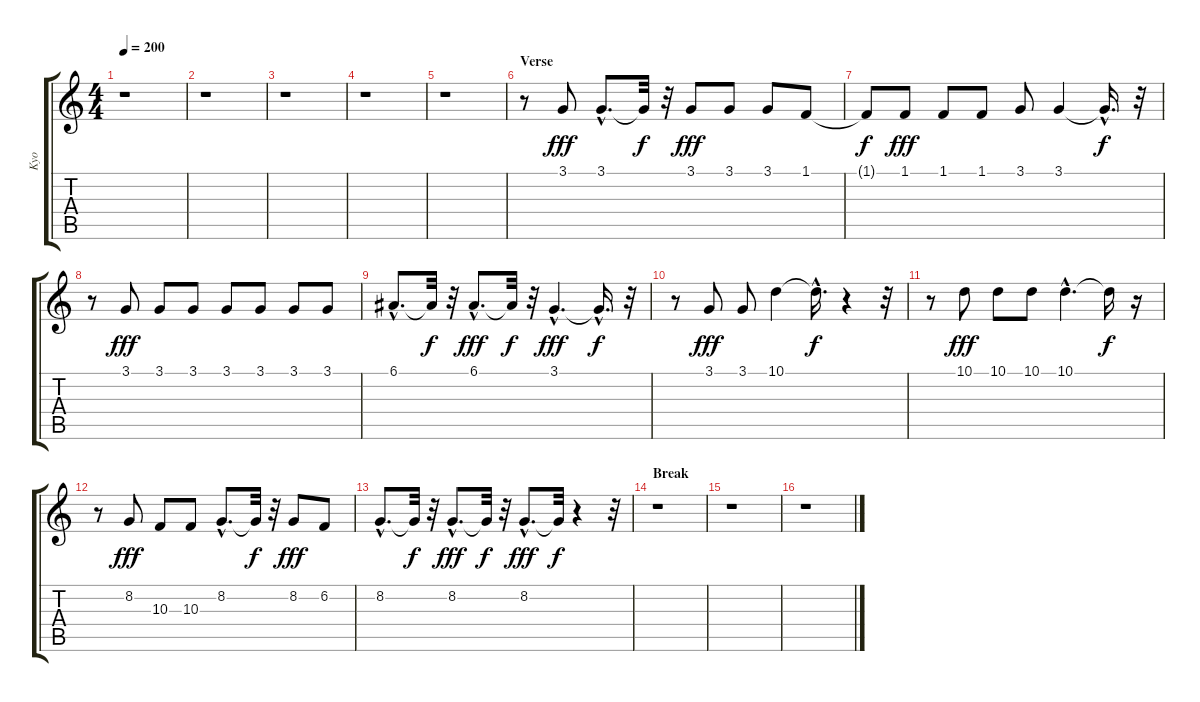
\track ("Kyo" "Kyo") {instrument altosax}
\staff {score tabs}
\tuning (E4 B3 G3 D3 A2 E2) {hide}
\ts (4 4)
\tempo 200
\clef g2
\ks c
r.1{dy fff} |
r.1 |
r.1 |
r.1 |
r.1 |
\section ("" "Verse")
r.8 3.1.8 3.1{hac}.8{d} 3.1{t}.32{dy f} r.32 3.1.8{dy fff} 3.1.8 3.1.8 1.1.8 |
1.1{t}.8{dy f} 1.1.8{dy fff} 1.1.8 1.1.8 3.1.8 3.1.4 3.1{hac t}.16{d dy f} r.32 |
r.8 3.1.8{dy fff} 3.1.8 3.1.8 3.1.8 3.1.8 3.1.8 3.1.8 |
6.1{hac}.8{d} 6.1{t}.32{dy f} r.32 6.1{hac}.8{d dy fff} 6.1{t}.32{dy f} r.32 3.1{hac}.4{d dy fff} 3.1{hac t}.16{d dy f} r.32 |
r.8 3.1.8{dy fff} 3.1.8 10.1.4 10.1{hac t}.16{d dy f} r.4 r.32 |
r.8 10.1.8{dy fff} 10.1.8 10.1.8 10.1{hac}.4{d} 10.1{t}.16{dy f} r.16 |
r.8 8.2.8{dy fff} 10.3.8 10.3.8 8.2{hac}.8{d} 8.2{t}.32{dy f} r.32 8.2.8{dy fff} 6.2.8 |
8.2{hac}.8{d} 8.2{t}.32{dy f} r.32 8.2{hac}.8{d dy fff} 8.2{t}.32{dy f} r.32 8.2{hac}.8{d dy fff} 8.2{t}.32{dy f} r.4 r.32 |
\section ("" "Break")
r.1 |
r.1 |
r.1
